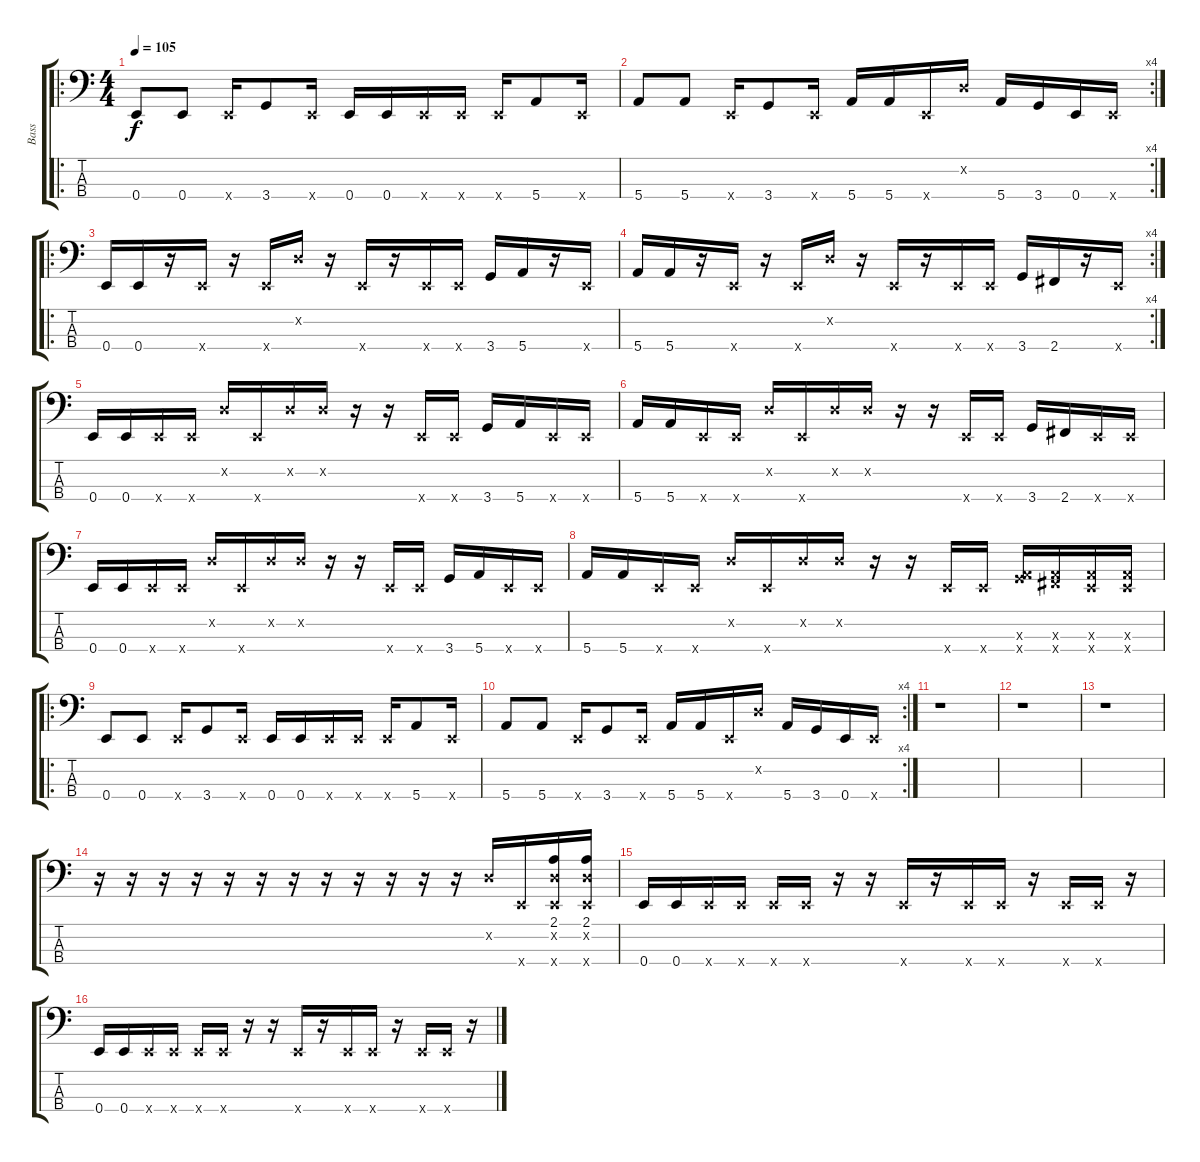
\track ("Bass" "Bass") {instrument electricbasspick}
\staff {score tabs}
\tuning (G2 D2 A1 E1) {hide}
\ro
\ts (4 4)
\tempo 105
\clef f4
\ks c
0.4.8{dy f} 0.4.8 0.4{x}.16 3.4.8 0.4{x}.16 0.4.16 0.4.16 0.4{x}.16 0.4{x}.16 0.4{x}.16 5.4.8 0.4{x}.16 |
\rc 4
5.4.8 5.4.8 0.4{x}.16 3.4.8 0.4{x}.16 5.4.16 5.4.16 0.4{x}.16 0.2{x}.16 5.4.16 3.4.16 0.4.16 0.4{x}.16 |
\ro
0.4.16 0.4.16 r.16 0.4{x}.16 r.16 0.4{x}.16 0.2{x}.16 r.16 0.4{x}.16 r.16 0.4{x}.16 0.4{x}.16 3.4.16 5.4.16 r.16 0.4{x}.16 |
\rc 4
5.4.16 5.4.16 r.16 0.4{x}.16 r.16 0.4{x}.16 0.2{x}.16 r.16 0.4{x}.16 r.16 0.4{x}.16 0.4{x}.16 3.4.16 2.4.16 r.16 0.4{x}.16 |
0.4.16 0.4.16 0.4{x}.16 0.4{x}.16 0.2{x}.16 0.4{x}.16 0.2{x}.16 0.2{x}.16 r.16 r.16 0.4{x}.16 0.4{x}.16 3.4.16 5.4.16 0.4{x}.16 0.4{x}.16 |
5.4.16 5.4.16 0.4{x}.16 0.4{x}.16 0.2{x}.16 0.4{x}.16 0.2{x}.16 0.2{x}.16 r.16 r.16 0.4{x}.16 0.4{x}.16 3.4.16 2.4.16 0.4{x}.16 0.4{x}.16 |
0.4.16 0.4.16 0.4{x}.16 0.4{x}.16 0.2{x}.16 0.4{x}.16 0.2{x}.16 0.2{x}.16 r.16 r.16 0.4{x}.16 0.4{x}.16 3.4.16 5.4.16 0.4{x}.16 0.4{x}.16 |
5.4.16 5.4.16 0.4{x}.16 0.4{x}.16 0.2{x}.16 0.4{x}.16 0.2{x}.16 0.2{x}.16 r.16 r.16 0.4{x}.16 0.4{x}.16 (0.3{x} 3.4{x}).16 (0.3{x} 2.4{x}).16 (0.3{x} 0.4{x}).16 (0.3{x} 0.4{x}).16 |
\ro
0.4.8 0.4.8 0.4{x}.16 3.4.8 0.4{x}.16 0.4.16 0.4.16 0.4{x}.16 0.4{x}.16 0.4{x}.16 5.4.8 0.4{x}.16 |
\rc 4
5.4.8 5.4.8 0.4{x}.16 3.4.8 0.4{x}.16 5.4.16 5.4.16 0.4{x}.16 0.2{x}.16 5.4.16 3.4.16 0.4.16 0.4{x}.16 |
r.1 |
r.1 |
r.1 |
r.16 r.16 r.16 r.16 r.16 r.16 r.16 r.16 r.16 r.16 r.16 r.16 0.2{x}.16 0.4{x}.16 (2.1 0.2{x} 0.4{x}).16 (2.1 0.2{x} 0.4{x}).16 |
0.4.16 0.4.16 0.4{x}.16 0.4{x}.16 0.4{x}.16 0.4{x}.16 r.16 r.16 0.4{x}.16 r.16 0.4{x}.16 0.4{x}.16 r.16 0.4{x}.16 0.4{x}.16 r.16 |
0.4.16 0.4.16 0.4{x}.16 0.4{x}.16 0.4{x}.16 0.4{x}.16 r.16 r.16 0.4{x}.16 r.16 0.4{x}.16 0.4{x}.16 r.16 0.4{x}.16 0.4{x}.16 r.16
